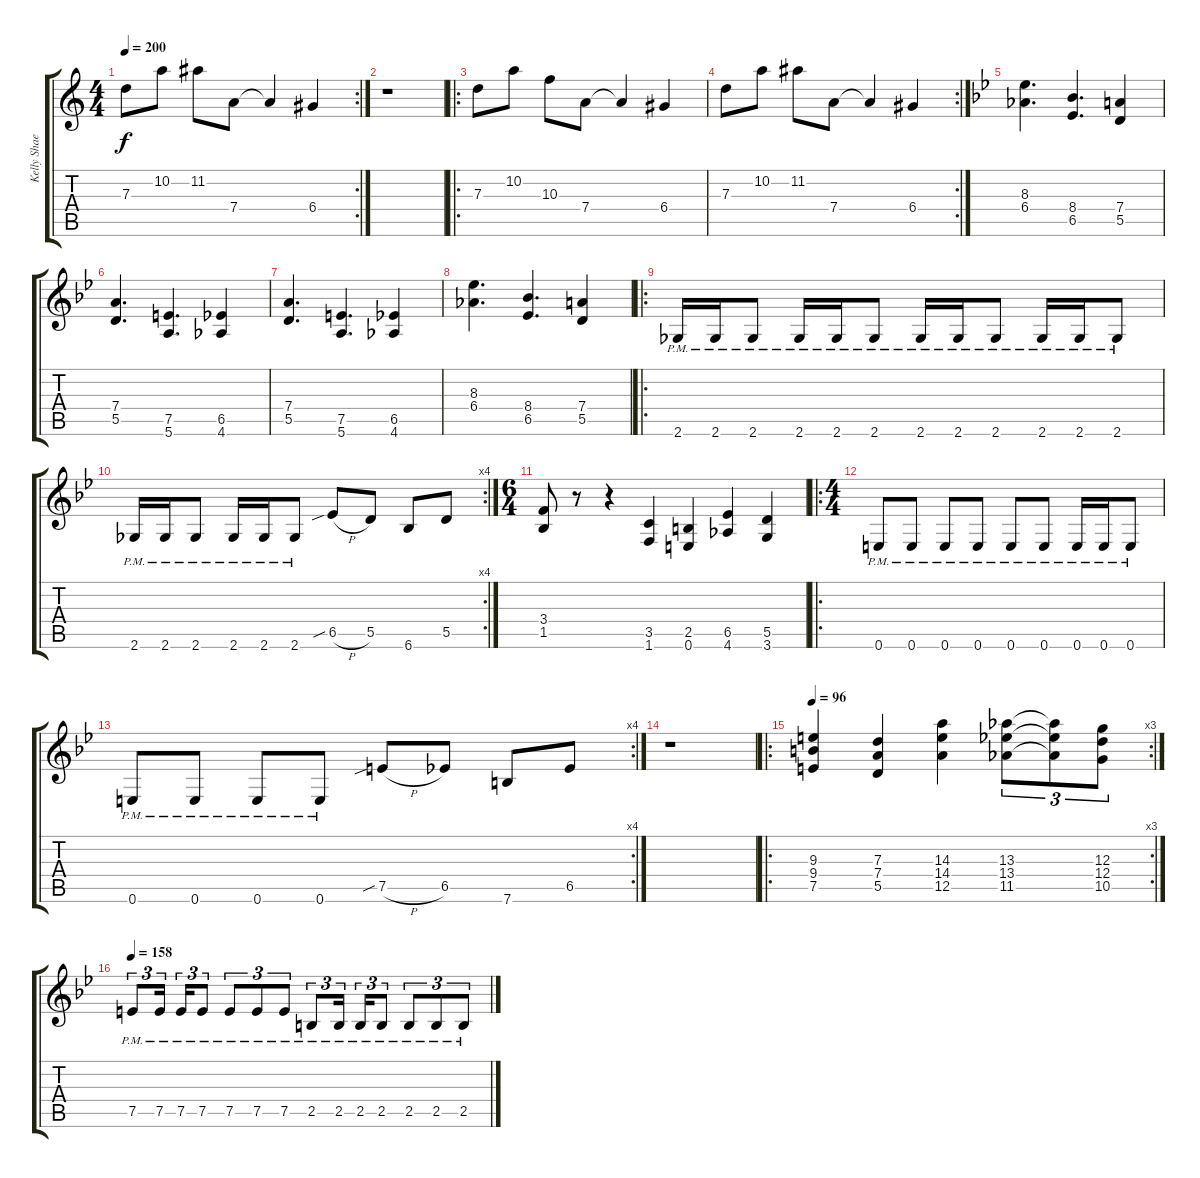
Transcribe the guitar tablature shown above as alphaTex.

\track ("Kelly Shaefer rhythm" "Kelly Shae") {instrument distortionguitar}
\staff {score tabs}
\tuning (E4 B3 G3 D3 A2 E2) {hide}
\rc 2
\ts (4 4)
\tempo 200
\clef g2
\ks c
7.3.8{dy f} 10.2.8 11.2.8 7.4.8 7.4{t}.4 6.4.4 |
r.1 |
\ro
7.3.8 10.2.8 10.3.8 7.4.8 7.4{t}.4 6.4.4 |
\rc 2
7.3.8 10.2.8 11.2.8 7.4.8 7.4{t}.4 6.4.4 |
\ks bb
(8.3 6.4).4{d} (8.4 6.5).4{d} (7.4 5.5).4 |
(7.4 5.5).4{d} (7.5 5.6).4{d} (6.5 4.6).4 |
(7.4 5.5).4{d} (7.5 5.6).4{d} (6.5 4.6).4 |
(8.3 6.4).4{d} (8.4 6.5).4{d} (7.4 5.5).4 |
\ro
2.6{pm}.16 2.6{pm}.16 2.6{pm}.8 2.6{pm}.16 2.6{pm}.16 2.6{pm}.8 2.6{pm}.16 2.6{pm}.16 2.6{pm}.8 2.6{pm}.16 2.6{pm}.16 2.6{pm}.8 |
\rc 4
2.6{pm}.16 2.6{pm}.16 2.6{pm}.8 2.6{pm}.16 2.6{pm}.16 2.6{pm}.8 6.5{sib h}.8 5.5.8 6.6.8 5.5.8 |
\ts (6 4)
(3.4 1.5).8 r.8 r.4 (3.5 1.6).4 (2.5 0.6).4 (6.5 4.6).4 (5.5 3.6).4 |
\ro
\ts (4 4)
0.6{pm}.8 0.6{pm}.8 0.6{pm}.8 0.6{pm}.8 0.6{pm}.8 0.6{pm}.8 0.6{pm}.16 0.6{pm}.16 0.6{pm}.8 |
\rc 4
0.6{pm}.8 0.6{pm}.8 0.6{pm}.8 0.6{pm}.8 7.5{sib h}.8 6.5.8 7.6.8 6.5.8 |
r.1 |
\ro
\rc 3
\tempo 96
(9.3 9.4 7.5).4 (7.3 7.4 5.5).4 (14.3 14.4 12.5).4 (13.3 13.4 11.5).8{tu (3 2)} (13.3{t} 13.4{t} 11.5{t}).8{tu (3 2)} (12.3 12.4 10.5).8{tu (3 2)} |
\tempo 158
7.5{pm}.8{tu (3 2)} 7.5{pm}.16{tu (3 2) beam splitsecondary} 7.5{pm}.16{tu (3 2)} 7.5{pm}.8{tu (3 2)} 7.5{pm}.8{tu (3 2)} 7.5{pm}.8{tu (3 2)} 7.5{pm}.8{tu (3 2)} 2.5{pm}.8{tu (3 2)} 2.5{pm}.16{tu (3 2) beam splitsecondary} 2.5{pm}.16{tu (3 2)} 2.5{pm}.8{tu (3 2)} 2.5{pm}.8{tu (3 2)} 2.5{pm}.8{tu (3 2)} 2.5{pm}.8{tu (3 2)}
